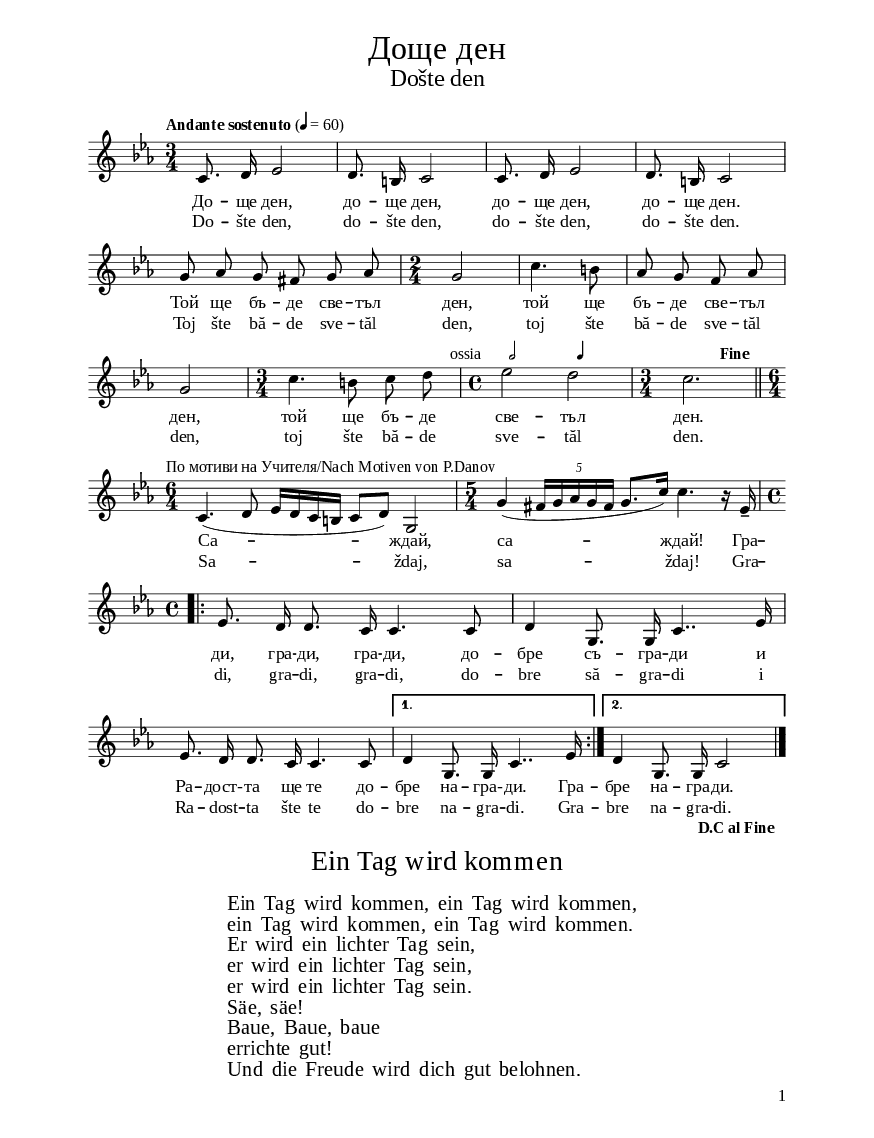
\version "2.24.1"

% include paper part and global functions
\include "include/globals.ily"

\bookpart {
  \label #'ref116
  \tocItem \markup "Доще ден – Došte den"
  \include "include/bookpart-paper.ily"
  \score {
    \include "include/score-layout.ily"



    \new Voice \absolute {
      \clef treble
      \key c \minor
      \time 3/4
      \tempoFunc "Andante sostenuto" 4 "60"

      \autoBeamOff


      c'8. d'16 es'2 | d'8. b16 c'2 | c'8. d'16 es'2 |  d'8. b16 c'2 \break |

      g'8 as'8 g'8 fis'8 g'8 as'8 | \time 2/4  g'2 | c''4. b'8 | as'8 g'8 f'8 as'8 \break |


      g'2 | \time 3/4  c''4. b'8 c''8

      \tempo \markup {
        % make tempo note smaller
        \concat {
          \normal-text { "       ossia       "  }
          \fontsize #-4 \general-align #Y #DOWN \note {2} #0.8
          \normal-text { "                "  }
          \fontsize #-4 \general-align #Y #DOWN \note {4} #0.8
          "                                   Fine"
        }
      }


      d''8 | \time 4/4  es''2 d''2 | \time 3/4  | c''2. \bar "||" \break |


      \autoBeamOn

      \time 6/4  \tempo \markup {
        % make tempo note smaller
        \concat {
          \normal-text {"По мотиви на Учителя/Nach Motiven von P.Danov"}
        }
      } c'4. ( d'8 es'16 d'16 c'16 b16 c'8 d'8 ) g2 | \time 5/4  g'4 ( \once \override TupletBracket.stencil = ##f
      \times 4/5  {
        fis'16 g'16 as'16 g'16 fis'16
      } g'8. c''16 ) c''4. r16 es'16 -- \break |

      \autoBeamOff
      \time 4/4  \repeat volta 2 {
        es'8. d'16 d'8. c'16 c'4. c'8 | d'4 g8. g16 c'4.. es'16 \break |

        es'8. d'16 d'8. c'16 c'4. c'8 |
      }  \alternative {
        { d'4 g8. g16 c'4.. es'16 | }
        { d'4 g8. g16 c'2 }
      }
      \bar "|."
    }

    \addlyrics {
      До  --  ще
      ден,   до  --  ще   ден,   до  --  ще   ден,   до  --  ще   ден.
      Той   ще   бъ  --  де   све  --  тъл   ден,   той   ще   бъ  --
      де   све  --  тъл   ден,   той   ще   бъ  --  де   све  --  тъл
      ден.   Са  --  ждай,   са  --  ждай!   Гра  --  ди,   гра  --  ди,
      гра  --  ди,   до  --  бре   съ  --  гра  --  ди   и   Ра  --
      "дост-"  --  та   ще   те   до  --  бре   на  --  "гра-"  --  ди.   Гра
      --  бре   на  --  гра  --  ди.
    }
    \addlyrics {
      Do  --  šte
      den,   do  --  šte   den,   do  --  šte   den,   do  --  šte   den.
      Toj   šte   bă  --  de   sve  --  tăl   den,   toj   šte   bă  --
      de   sve  --  tăl   den,   toj   šte   bă  --  de   sve  --  tăl
      den.   Sa  --  ždaj,   sa  --  ždaj!   Gra  --  di,   gra  --  di,
      gra  --  di,   do  --  bre   să  --  gra  --  di   i   Ra  --
      dost  --  ta   šte   te   do  --  bre   na  --  gra  --  di.   Gra
      --  bre   na  --  gra  --  di.
    }

    \header {
      title = \titleFunc "Доще ден" "Došte den"
    }

    \midi{}
  } % score


  \markup \dc-one "D.C al Fine"

  %

  % include foreign translation(s) of the song


  \version "2.24.0"

\markup \fill-line { \fontsize #deTitleFontSize "Ein Tag wird kommen" }
\markup \null
\markup \null
\markup \fontsize #deCoupletFontSize {
  \hspace #12
  \override #`(baseline-skip . ,deCoupletBaselineSkip)

  \column {

    \line { " "Ein Tag wird kommen, ein Tag wird kommen,}

    \line { " "ein Tag wird kommen, ein Tag wird kommen.}

    \line { " "Er wird ein lichter Tag sein,}

    \line { " "er wird ein lichter Tag sein,}

    \line { " "er wird ein lichter Tag sein.}
    \line { " "Säe, säe!}

    \line { " "Baue, Baue, baue }

    \line { " "errichte gut!}

    \line { " "Und die Freude wird dich gut belohnen.}
  }
}


} % bookpart
